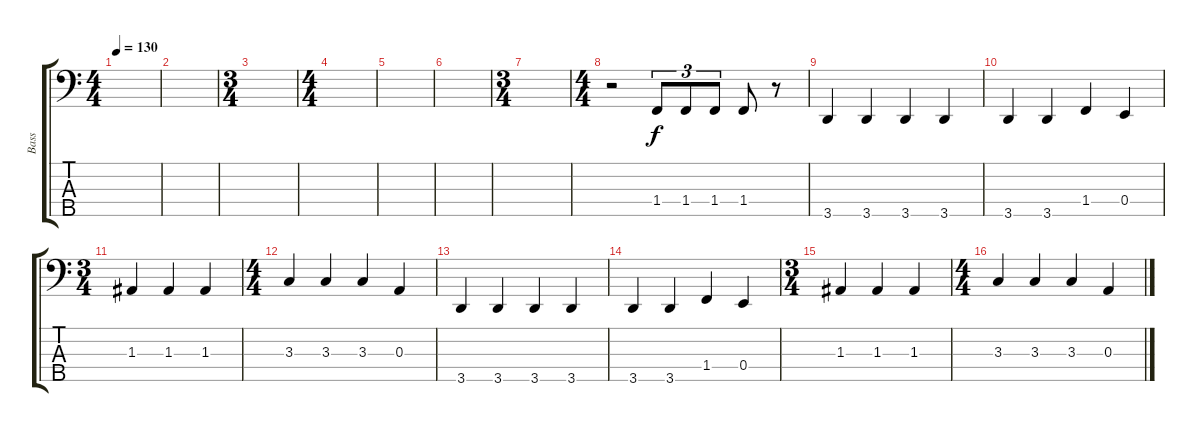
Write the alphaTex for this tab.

\track ("Bass" "Bass") {instrument electricbasspick}
\staff {score tabs}
\tuning (G2 D2 A1 E1 B0) {hide}
\ts (4 4)
\tempo 130
\clef f4
\ks c
|
|
\ts (3 4)
|
\ts (4 4)
|
|
|
\ts (3 4)
|
\ts (4 4)
r.2 1.4.8{tu (3 2)} 1.4.8{tu (3 2)} 1.4.8{tu (3 2)} 1.4.8 r.8 |
3.5.4 3.5.4 3.5.4 3.5.4 |
3.5.4 3.5.4 1.4.4 0.4.4 |
\ts (3 4)
1.3.4 1.3.4 1.3.4 |
\ts (4 4)
3.3.4 3.3.4 3.3.4 0.3.4 |
3.5.4 3.5.4 3.5.4 3.5.4 |
3.5.4 3.5.4 1.4.4 0.4.4 |
\ts (3 4)
1.3.4 1.3.4 1.3.4 |
\ts (4 4)
3.3.4 3.3.4 3.3.4 0.3.4
